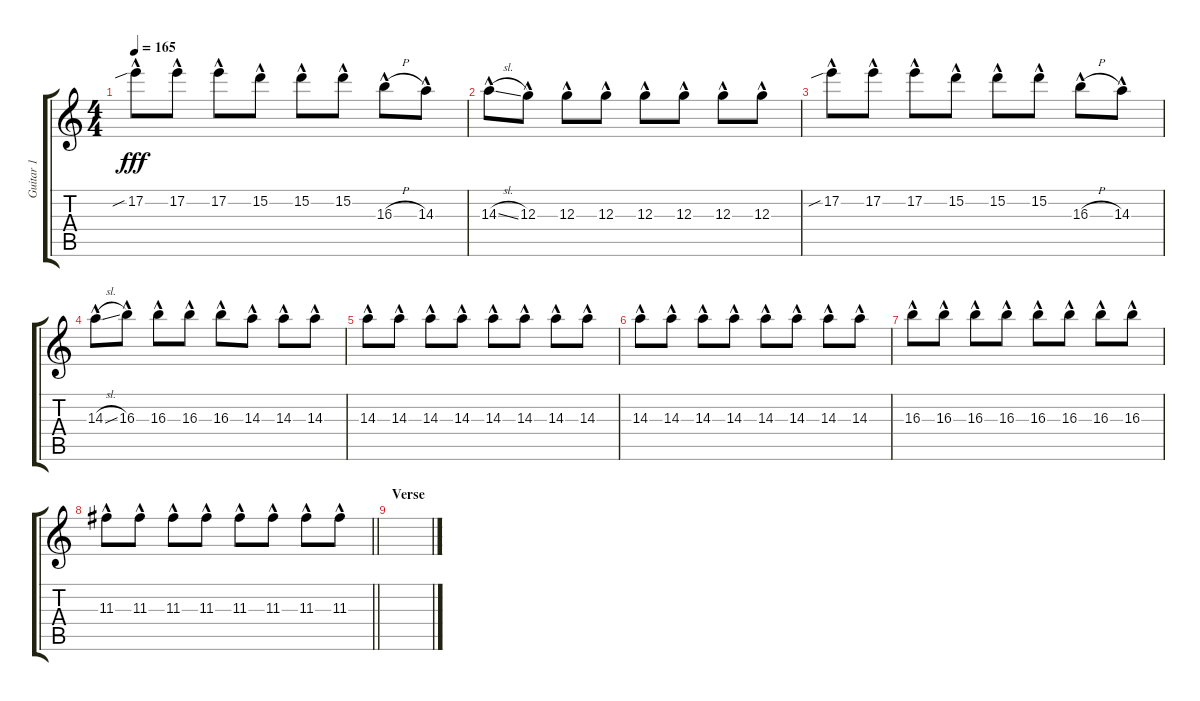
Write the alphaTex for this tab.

\track ("Guitar 1" "Guitar 1") {instrument overdrivenguitar}
\staff {score tabs}
\tuning (E4 B3 G3 D3 A2 E2) {hide}
\ts (4 4)
\tempo 165
\clef g2
\ks c
17.2{sib hac}.8{dy fff} 17.2{hac}.8 17.2{hac}.8 15.2{hac}.8 15.2{hac}.8 15.2{hac}.8 16.3{h hac}.8 14.3{hac}.8 |
14.3{sl hac}.8 12.3{hac}.8 12.3{hac}.8 12.3{hac}.8 12.3{hac}.8 12.3{hac}.8 12.3{hac}.8 12.3{hac}.8 |
17.2{sib hac}.8 17.2{hac}.8 17.2{hac}.8 15.2{hac}.8 15.2{hac}.8 15.2{hac}.8 16.3{h hac}.8 14.3{hac}.8 |
14.3{sl hac}.8 16.3{hac}.8 16.3{hac}.8 16.3{hac}.8 16.3{hac}.8 14.3{hac}.8 14.3{hac}.8 14.3{hac}.8 |
14.3{hac}.8 14.3{hac}.8 14.3{hac}.8 14.3{hac}.8 14.3{hac}.8 14.3{hac}.8 14.3{hac}.8 14.3{hac}.8 |
14.3{hac}.8 14.3{hac}.8 14.3{hac}.8 14.3{hac}.8 14.3{hac}.8 14.3{hac}.8 14.3{hac}.8 14.3{hac}.8 |
16.3{hac}.8 16.3{hac}.8 16.3{hac}.8 16.3{hac}.8 16.3{hac}.8 16.3{hac}.8 16.3{hac}.8 16.3{hac}.8 |
\barLineRight lightlight
11.3{hac}.8 11.3{hac}.8 11.3{hac}.8 11.3{hac}.8 11.3{hac}.8 11.3{hac}.8 11.3{hac}.8 11.3{hac}.8 |
\section ("" "Verse")
